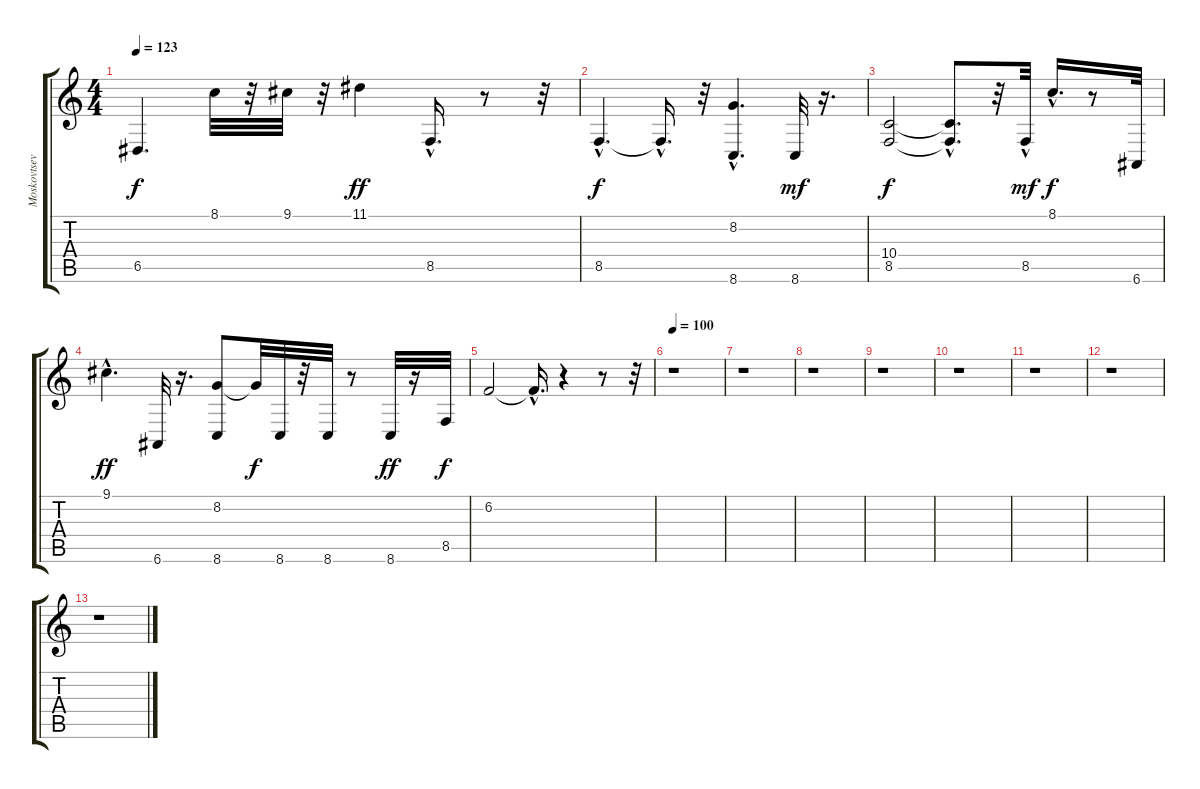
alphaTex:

\track ("Moskovtsev" "Moskovtsev") {instrument brasssection}
\staff {score tabs}
\tuning (E4 B3 G3 D3 A2 E2) {hide}
\ts (4 4)
\tempo 123
\clef g2
\ks c
6.5{t}.4{d dy f} 8.1.32 r.32 9.1.32 r.32 11.1.4{dy ff} 8.5{hac}.16{d} r.8 r.32 |
8.5{hac}.4{d dy f} 8.5{hac t}.16{d} r.32 (8.2{hac} 8.6).4{d} 8.6.32{dy mf} r.16{d} |
(10.4 8.5).2{dy f} (10.4{hac t} 8.5{t}).8{d} r.32 8.5{hac}.32{dy mf} 8.1{hac}.16{d dy f} r.8 6.6.32 |
9.1{hac}.4{d dy ff} 6.6.32 r.16{d} (8.2 8.6).8 8.2{t}.32{dy f} 8.6.32 r.32 8.6.32 r.8 8.6.32{dy ff} r.16 8.5.32{dy f} |
6.2.2 6.2{hac t}.16{d} r.4 r.8 r.32 |
\tempo 100
r.1 |
r.1 |
r.1 |
r.1 |
r.1 |
r.1 |
r.1 |
r.1
